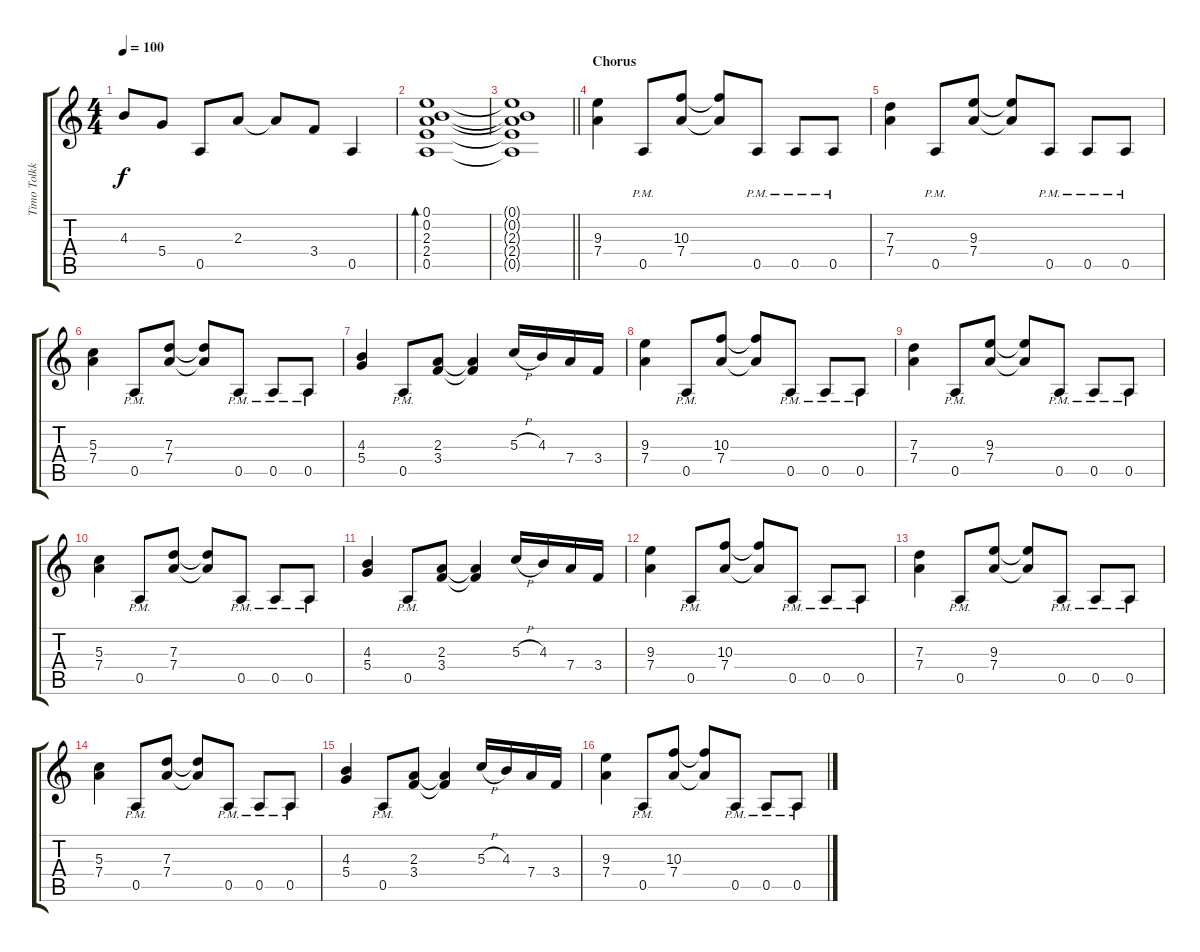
\track ("Timo Tolkki" "Timo Tolkk") {instrument distortionguitar}
\staff {score tabs}
\tuning (E4 B3 G3 D3 A2 E2) {hide}
\ts (4 4)
\tempo 100
\clef g2
\ks c
4.3.8{dy f} 5.4.8 0.5.8 2.3.8 2.3{t}.8 3.4.8 0.5.4 |
(0.1 0.2 2.3 2.4 0.5).1{bd 240} |
\barLineRight lightlight
(0.1{t} 0.2{t} 2.3{t} 2.4{t} 0.5{t}).1 |
\section ("" "Chorus")
(9.3 7.4).4{instrument distortionguitar} 0.5{pm}.8 (10.3 7.4).8 (10.3{t} 7.4{t}).8 0.5{pm}.8 0.5{pm}.8 0.5{pm}.8 |
(7.3 7.4).4 0.5{pm}.8 (9.3 7.4).8 (9.3{t} 7.4{t}).8 0.5{pm}.8 0.5{pm}.8 0.5{pm}.8 |
(5.3 7.4).4 0.5{pm}.8 (7.3 7.4).8 (7.3{t} 7.4{t}).8 0.5{pm}.8 0.5{pm}.8 0.5{pm}.8 |
(4.3 5.4).4 0.5{pm}.8 (2.3 3.4).8 (2.3{t} 3.4{t}).4 5.3{h}.16 4.3.16 7.4.16 3.4.16 |
(9.3 7.4).4 0.5{pm}.8 (10.3 7.4).8 (10.3{t} 7.4{t}).8 0.5{pm}.8 0.5{pm}.8 0.5{pm}.8 |
(7.3 7.4).4 0.5{pm}.8 (9.3 7.4).8 (9.3{t} 7.4{t}).8 0.5{pm}.8 0.5{pm}.8 0.5{pm}.8 |
(5.3 7.4).4 0.5{pm}.8 (7.3 7.4).8 (7.3{t} 7.4{t}).8 0.5{pm}.8 0.5{pm}.8 0.5{pm}.8 |
(4.3 5.4).4 0.5{pm}.8 (2.3 3.4).8 (2.3{t} 3.4{t}).4 5.3{h}.16 4.3.16 7.4.16 3.4.16 |
(9.3 7.4).4 0.5{pm}.8 (10.3 7.4).8 (10.3{t} 7.4{t}).8 0.5{pm}.8 0.5{pm}.8 0.5{pm}.8 |
(7.3 7.4).4 0.5{pm}.8 (9.3 7.4).8 (9.3{t} 7.4{t}).8 0.5{pm}.8 0.5{pm}.8 0.5{pm}.8 |
(5.3 7.4).4 0.5{pm}.8 (7.3 7.4).8 (7.3{t} 7.4{t}).8 0.5{pm}.8 0.5{pm}.8 0.5{pm}.8 |
(4.3 5.4).4 0.5{pm}.8 (2.3 3.4).8 (2.3{t} 3.4{t}).4 5.3{h}.16 4.3.16 7.4.16 3.4.16 |
(9.3 7.4).4 0.5{pm}.8 (10.3 7.4).8 (10.3{t} 7.4{t}).8 0.5{pm}.8 0.5{pm}.8 0.5{pm}.8
